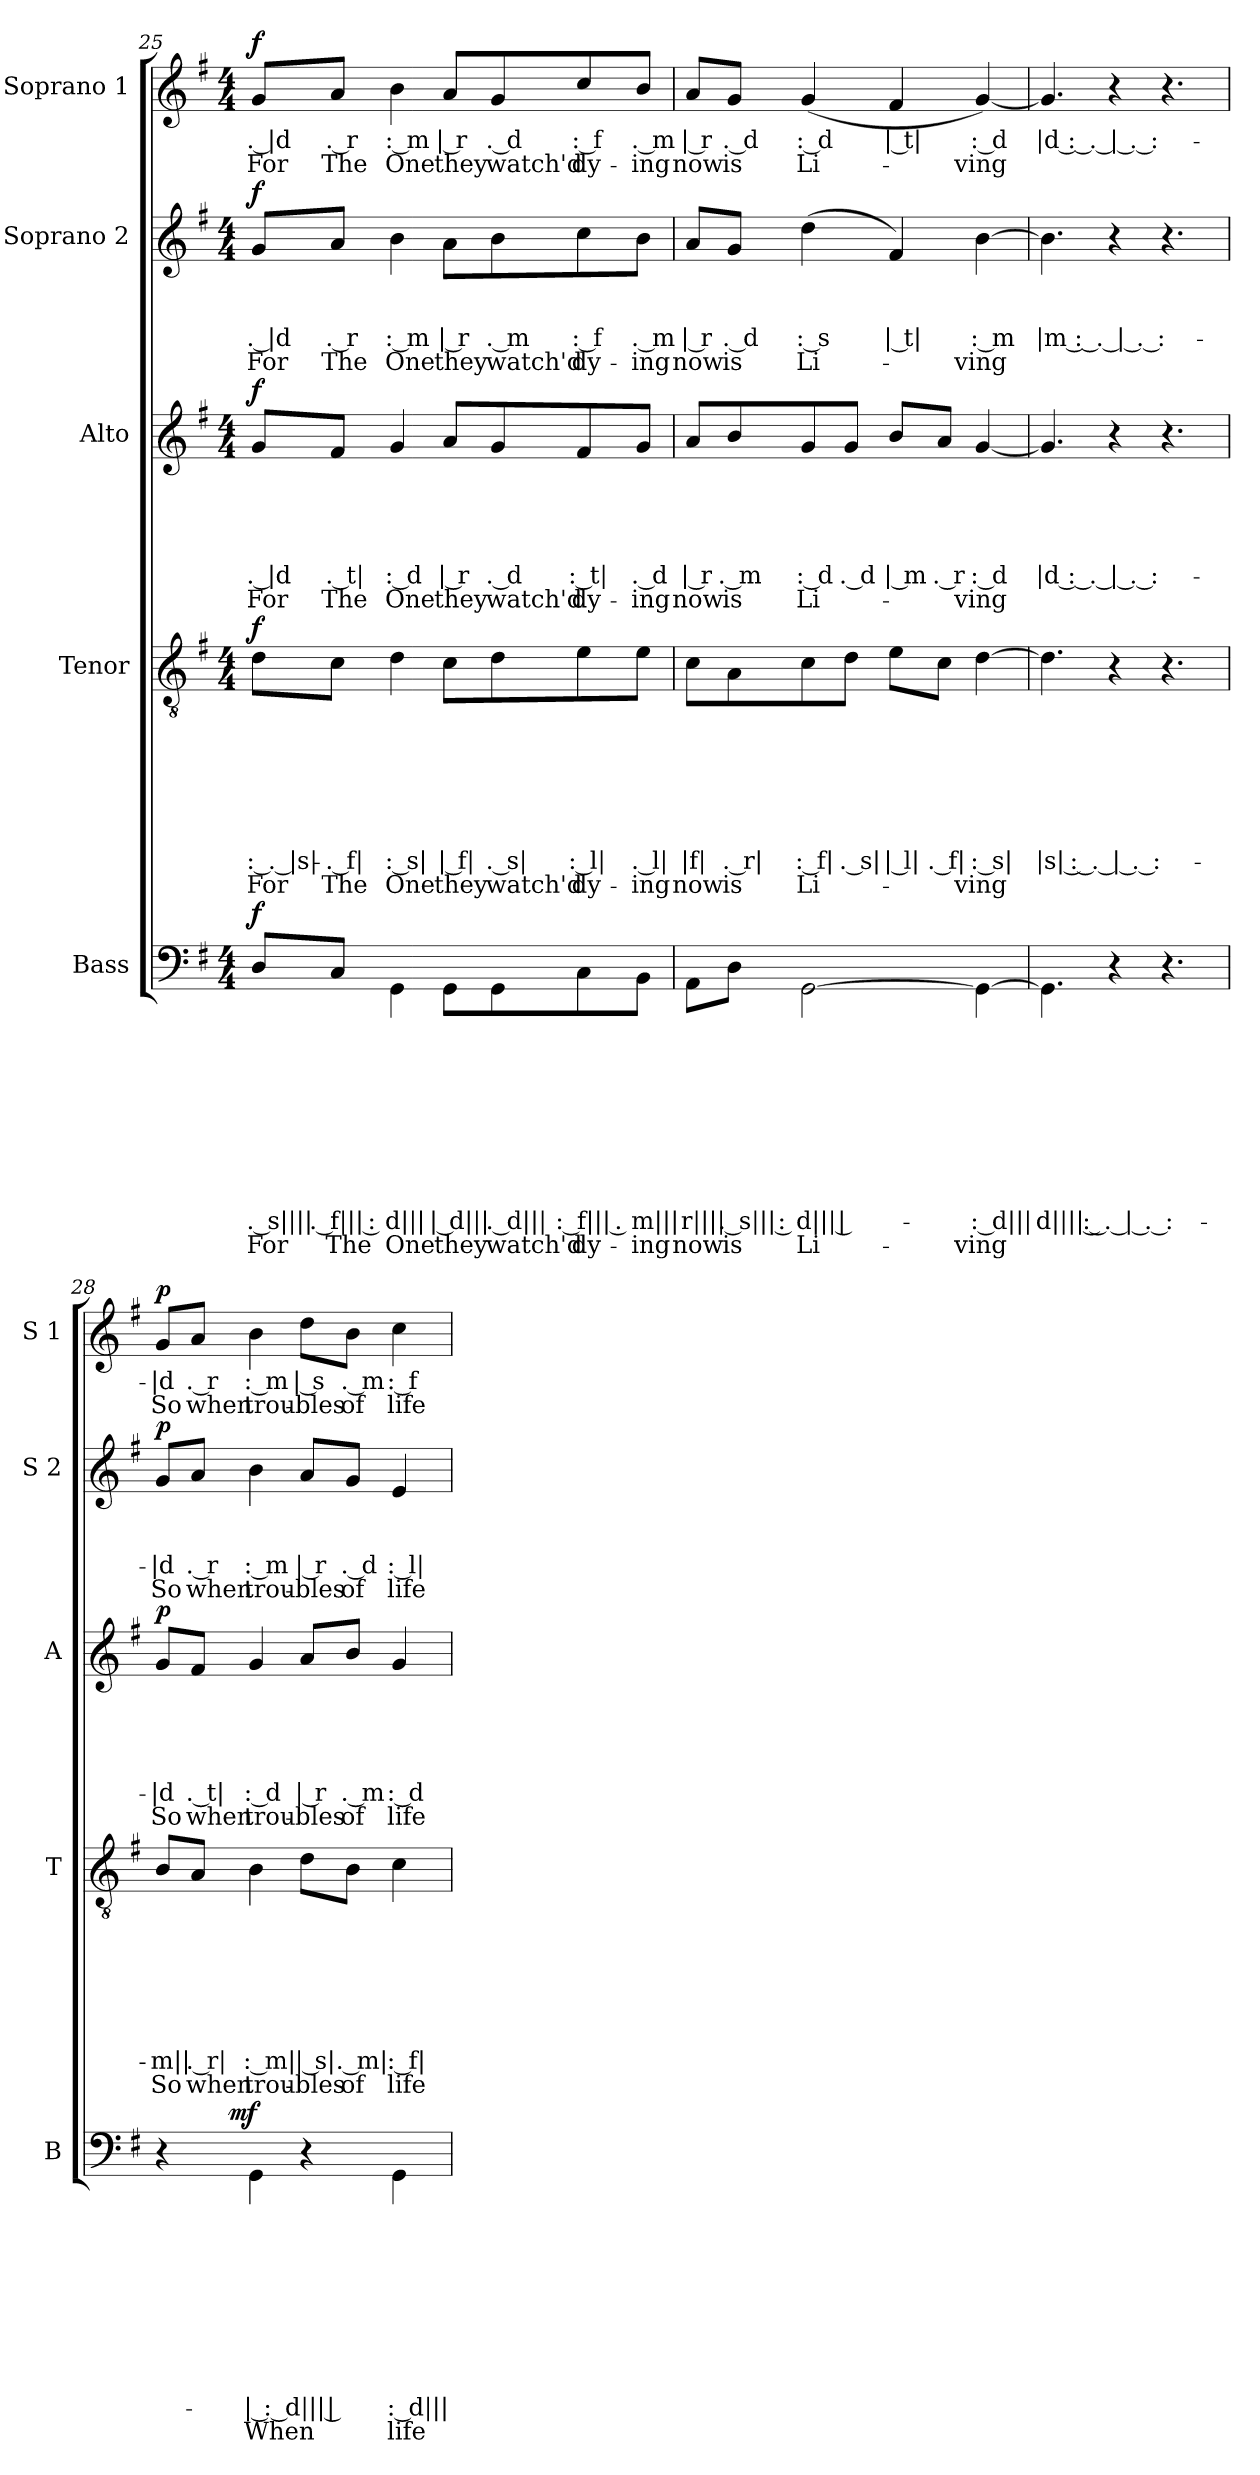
**kern	**text	**text	**text	**text	**text	**text	**text	**text	**text	**text	**dynam	**kern	**text	**text	**text	**text	**text	**text	**text	**text	**dynam	**kern	**text	**text	**text	**text	**text	**text	**dynam	**kern	**text	**text	**text	**text	**dynam	**kern	**text	**text	**dynam
*part5	*part5	*part5	*part5	*part5	*part5	*part5	*part5	*part5	*part5	*part5	*part5	*part4	*part4	*part4	*part4	*part4	*part4	*part4	*part4	*part4	*part4	*part3	*part3	*part3	*part3	*part3	*part3	*part3	*part3	*part2	*part2	*part2	*part2	*part2	*part2	*part1	*part1	*part1	*part1
*staff5	*staff5	*staff5	*staff5	*staff5	*staff5	*staff5	*staff5	*staff5	*staff5	*staff5	*staff5	*staff4	*staff4	*staff4	*staff4	*staff4	*staff4	*staff4	*staff4	*staff4	*staff4	*staff3	*staff3	*staff3	*staff3	*staff3	*staff3	*staff3	*staff3	*staff2	*staff2	*staff2	*staff2	*staff2	*staff2	*staff1	*staff1	*staff1	*staff1
*I"Bass	*	*	*	*	*	*	*	*	*	*	*	*I"Tenor	*	*	*	*	*	*	*	*	*	*I"Alto	*	*	*	*	*	*	*	*I"Soprano 2	*	*	*	*	*	*I"Soprano 1	*	*	*
*I'B	*	*	*	*	*	*	*	*	*	*	*	*I'T	*	*	*	*	*	*	*	*	*	*I'A	*	*	*	*	*	*	*	*I'S 2	*	*	*	*	*	*I'S 1	*	*	*
*clefF4	*	*	*	*	*	*	*	*	*	*	*	*clefGv2	*	*	*	*	*	*	*	*	*	*clefG2	*	*	*	*	*	*	*	*clefG2	*	*	*	*	*	*clefG2	*	*	*
*k[f#]	*	*	*	*	*	*	*	*	*	*	*	*k[f#]	*	*	*	*	*	*	*	*	*	*k[f#]	*	*	*	*	*	*	*	*k[f#]	*	*	*	*	*	*k[f#]	*	*	*
*G:	*	*	*	*	*	*	*	*	*	*	*	*G:	*	*	*	*	*	*	*	*	*	*G:	*	*	*	*	*	*	*	*G:	*	*	*	*	*	*G:	*	*	*
*M4/4	*	*	*	*	*	*	*	*	*	*	*	*M4/4	*	*	*	*	*	*	*	*	*	*M4/4	*	*	*	*	*	*	*	*M4/4	*	*	*	*	*	*M4/4	*	*	*
=25	=25	=25	=25	=25	=25	=25	=25	=25	=25	=25	=25	=25	=25	=25	=25	=25	=25	=25	=25	=25	=25	=25	=25	=25	=25	=25	=25	=25	=25	=25	=25	=25	=25	=25	=25	=25	=25	=25	=25
!	!	!	!	!	!	!	!	!	!LO:LY:b:rj	!LO:LY:b:rj	!LO:DY:b	!	!	!	!	!	!	!	!LO:LY:b:rj	!LO:LY:b:rj	!LO:DY:a	!	!	!	!	!	!LO:LY:b:rj	!LO:LY:b:rj	!LO:DY:a	!	!	!	!LO:LY:b:rj	!LO:LY:b:rj	!LO:DY:a	!	!LO:LY:b:rj	!LO:LY:b:rj	!LO:DY:a
8D/L	.	.	.	.	.	.	.	.	-. s||||	For	f	8d\L	.	.	.	.	.	.	-: . |s|-	-For	f	8g/L	.	.	.	.	-. |d	For	f	8g/L	.	.	-. |d	For	f	8g/L	-. |d	For	f
!	!	!	!	!	!	!	!	!	!LO:LY:b:rj	!LO:LY:b:rj	!	!	!	!	!	!	!	!	!LO:LY:b:rj	!LO:LY:b:rj	!	!	!	!	!	!	!LO:LY:b:rj	!LO:LY:b:rj	!	!	!	!	!LO:LY:b:rj	!LO:LY:b:rj	!	!	!LO:LY:b:rj	!LO:LY:b:rj	!
8C/J	.	.	.	.	.	.	.	.	. f||| :	The	.	8c\J	.	.	.	.	.	.	-. f|	The	.	8f#/J	.	.	.	.	. t|	The	.	8a/J	.	.	. r	The	.	8a/J	. r	The	.
!	!	!	!	!	!	!	!	!	!LO:LY:b:rj	!LO:LY:b:rj	!	!	!	!	!	!	!	!	!LO:LY:b:rj	!LO:LY:b:rj	!	!	!	!	!	!	!LO:LY:b:rj	!LO:LY:b:rj	!	!	!	!	!LO:LY:b:rj	!LO:LY:b:rj	!	!	!LO:LY:b:rj	!LO:LY:b:rj	!
4GG\	.	.	.	.	.	.	.	.	d|||	One	.	4d\	.	.	.	.	.	.	: s|	One	.	4g/	.	.	.	.	: d	One	.	4b\	.	.	: m	One	.	4b\	: m	One	.
!	!	!	!	!	!	!	!	!	!LO:LY:b:rj	!LO:LY:b:rj	!	!	!	!	!	!	!	!	!LO:LY:b:rj	!LO:LY:b:rj	!	!	!	!	!	!	!LO:LY:b:rj	!LO:LY:b:rj	!	!	!	!	!LO:LY:b:rj	!LO:LY:b:rj	!	!	!LO:LY:b:rj	!LO:LY:b:rj	!
8GG\L	.	.	.	.	.	.	.	.	| d|||	they	.	8c\L	.	.	.	.	.	.	| f|	they	.	8a/L	.	.	.	.	| r	they	.	8a\L	.	.	| r	they	.	8a/L	| r	they	.
!	!	!	!	!	!	!	!	!	!LO:LY:b:rj	!LO:LY:b:rj	!	!	!	!	!	!	!	!	!LO:LY:b:rj	!LO:LY:b:rj	!	!	!	!	!	!	!LO:LY:b:rj	!LO:LY:b:rj	!	!	!	!	!LO:LY:b:rj	!LO:LY:b:rj	!	!	!LO:LY:b:rj	!LO:LY:b:rj	!
8GG\	.	.	.	.	.	.	.	.	. d|||	watch'd	.	8d\	.	.	.	.	.	.	. s|	watch'd	.	8g/	.	.	.	.	. d	watch'd	.	8b\	.	.	. m	watch'd	.	8g/	. d	watch'd	.
!	!	!	!	!	!	!	!	!	!LO:LY:b:rj	!LO:LY:b:rj	!	!	!	!	!	!	!	!	!LO:LY:b:rj	!LO:LY:b:rj	!	!	!	!	!	!	!LO:LY:b:rj	!LO:LY:b:rj	!	!	!	!	!LO:LY:b:rj	!LO:LY:b:rj	!	!	!LO:LY:b:rj	!LO:LY:b:rj	!
8C\	.	.	.	.	.	.	.	.	: f||| .	dy-	.	8e\	.	.	.	.	.	.	: l|	dy-	.	8f#/	.	.	.	.	: t|	dy-	.	8cc\	.	.	: f	dy-	.	8cc/	: f	dy-	.
!	!	!	!	!	!	!	!	!	!LO:LY:b:rj	!LO:LY:b:rj	!	!	!	!	!	!	!	!	!LO:LY:b:rj	!LO:LY:b:rj	!	!	!	!	!	!	!LO:LY:b:rj	!LO:LY:b:rj	!	!	!	!	!LO:LY:b:rj	!LO:LY:b:rj	!	!	!LO:LY:b:rj	!LO:LY:b:rj	!
8BB\J	.	.	.	.	.	.	.	.	m|||	-ing	.	8e\J	.	.	.	.	.	.	. l|	-ing	.	8g/J	.	.	.	.	. d	-ing	.	8b\J	.	.	. m	-ing	.	8b/J	. m	-ing	.
=26	=26	=26	=26	=26	=26	=26	=26	=26	=26	=26	=26	=26	=26	=26	=26	=26	=26	=26	=26	=26	=26	=26	=26	=26	=26	=26	=26	=26	=26	=26	=26	=26	=26	=26	=26	=26	=26	=26	=26
!	!	!	!	!	!	!	!	!	!LO:LY:b:rj	!LO:LY:b:rj	!	!	!	!	!	!	!	!	!LO:LY:b:rj	!LO:LY:b:rj	!	!	!	!	!	!	!LO:LY:b:rj	!LO:LY:b:rj	!	!	!	!	!LO:LY:b:rj	!LO:LY:b:rj	!	!	!LO:LY:b:rj	!LO:LY:b:rj	!
8AA\L	.	.	.	.	.	.	.	.	r||||	now	.	8c\L	.	.	.	.	.	.	|f|	now	.	8a/L	.	.	.	.	| r	now	.	8a/L	.	.	| r	now	.	8a/L	| r	now	.
!	!	!	!	!	!	!	!	!	!LO:LY:b:rj	!LO:LY:b:rj	!	!	!	!	!	!	!	!	!LO:LY:b:rj	!LO:LY:b:rj	!	!	!	!	!	!	!LO:LY:b:rj	!LO:LY:b:rj	!	!	!	!	!LO:LY:b:rj	!LO:LY:b:rj	!	!	!LO:LY:b:rj	!LO:LY:b:rj	!
8D\J	.	.	.	.	.	.	.	.	. s||| :	is	.	8A\	.	.	.	.	.	.	. r|	is	.	8b/	.	.	.	.	. m	is	.	8g/J	.	.	. d	is	.	8g/J	. d	is	.
!	!	!	!	!	!	!	!	!	!LO:LY:b:rj	!LO:LY:b:rj	!	!	!	!	!	!	!	!	!LO:LY:b:rj	!LO:LY:b:rj	!	!	!	!	!	!	!LO:LY:b:rj	!LO:LY:b:rj	!	!	!	!	!LO:LY:b:rj	!LO:LY:b:rj	!	!	!LO:LY:b:rj	!LO:LY:b:rj	!
[>2GG\	.	.	.	.	.	.	.	.	d||| |-	Li-	.	8c\	.	.	.	.	.	.	: f|	Li-	.	8g/	.	.	.	.	: d	Li-	.	(>4dd\	.	.	: s	Li-	.	(<4g/	: d	Li-	.
!	!	!	!	!	!	!	!	!	!	!	!	!	!	!	!	!	!	!	!LO:LY:b:rj	!	!	!	!	!	!	!	!LO:LY:b:rj	!	!	!	!	!	!	!	!	!	!	!	!
.	.	.	.	.	.	.	.	.	.	.	.	8d\J	.	.	.	.	.	.	. s|	.	.	8g/J	.	.	.	.	. d	.	.	.	.	.	.	.	.	.	.	.	.
!	!	!	!	!	!	!	!	!	!	!	!	!	!	!	!	!	!	!	!LO:LY:b:rj	!	!	!	!	!	!	!	!LO:LY:b:rj	!	!	!	!	!	!LO:LY:b:rj	!	!	!	!LO:LY:b:rj	!	!
.	.	.	.	.	.	.	.	.	.	.	.	8e\L	.	.	.	.	.	.	| l|	.	.	8b/L	.	.	.	.	| m	.	.	4f#/)	.	.	| t|	.	.	4f#/	| t|	.	.
!	!	!	!	!	!	!	!	!	!	!	!	!	!	!	!	!	!	!	!LO:LY:b:rj	!	!	!	!	!	!	!	!LO:LY:b:rj	!	!	!	!	!	!	!	!	!	!	!	!
.	.	.	.	.	.	.	.	.	.	.	.	8c\J	.	.	.	.	.	.	. f|	.	.	8a/J	.	.	.	.	. r	.	.	.	.	.	.	.	.	.	.	.	.
!	!	!	!	!	!	!	!	!	!LO:LY:b:rj	!LO:LY:b:rj	!	!	!	!	!	!	!	!	!LO:LY:b:rj	!LO:LY:b:rj	!	!	!	!	!	!	!LO:LY:b:rj	!LO:LY:b:rj	!	!	!	!	!LO:LY:b:rj	!LO:LY:b:rj	!	!	!LO:LY:b:rj	!LO:LY:b:rj	!
4GG\_	.	.	.	.	.	.	.	.	-: d|||	-ving	.	[>4d\	.	.	.	.	.	.	: s|	-ving	.	[<4g/	.	.	.	.	: d	-ving	.	[>4b\	.	.	: m	-ving	.	[<4g/)	: d	-ving	.
=27	=27	=27	=27	=27	=27	=27	=27	=27	=27	=27	=27	=27	=27	=27	=27	=27	=27	=27	=27	=27	=27	=27	=27	=27	=27	=27	=27	=27	=27	=27	=27	=27	=27	=27	=27	=27	=27	=27	=27
!	!	!	!	!	!	!	!	!	!LO:LY:b:rj	!	!	!	!	!	!	!	!	!	!LO:LY:b:rj	!	!	!	!	!	!	!	!LO:LY:b:rj	!	!	!	!	!	!LO:LY:b:rj	!	!	!	!LO:LY:b:rj	!	!
4.GG\]	.	.	.	.	.	.	.	.	d|||| : . | . :-	.	.	4.d\]	.	.	.	.	.	.	|s| : . | . :-	.	.	4.g/]	.	.	.	.	|d : . | . :-	.	.	4.b\]	.	.	|m : . | . :-	.	.	4.g/]	|d : . | . :-	.	.
4r	.	.	.	.	.	.	.	.	.	.	.	4r	.	.	.	.	.	.	.	.	.	4r	.	.	.	.	.	.	.	4r	.	.	.	.	.	4r	.	.	.
4.r	.	.	.	.	.	.	.	.	.	.	.	4.r	.	.	.	.	.	.	.	.	.	4.r	.	.	.	.	.	.	.	4.r	.	.	.	.	.	4.r	.	.	.
!!LO:PB:g=z
=28	=28	=28	=28	=28	=28	=28	=28	=28	=28	=28	=28	=28	=28	=28	=28	=28	=28	=28	=28	=28	=28	=28	=28	=28	=28	=28	=28	=28	=28	=28	=28	=28	=28	=28	=28	=28	=28	=28	=28
!	!	!	!	!	!	!	!	!	!	!	!	!	!	!	!	!	!	!	!LO:LY:b:rj	!LO:LY:b:rj	!	!	!	!	!	!	!LO:LY:b:rj	!LO:LY:b:rj	!LO:DY:a	!	!	!	!LO:LY:b:rj	!LO:LY:b:rj	!LO:DY:a	!	!LO:LY:b:rj	!LO:LY:b:rj	!LO:DY:a
*^	*	*	*	*	*	*	*	*	*	*	*	*	*	*	*	*	*	*	*	*	*	*	*	*	*	*	*	*	*	*	*	*	*	*	*	*	*	*	*
4r	8..ryy	.	.	.	.	.	.	.	.	.	.	.	8B/L	.	.	.	.	.	.	-m||	So	.	8g/L	.	.	.	.	-|d	So	p	8g/L	.	.	-|d	So	p	8g/L	-|d	So	p
!	!	!	!	!	!	!	!	!	!	!	!	!	!	!	!	!	!	!	!	!LO:LY:b:rj	!LO:LY:b:rj	!	!	!	!	!	!	!LO:LY:b:rj	!LO:LY:b:rj	!	!	!	!	!LO:LY:b:rj	!LO:LY:b:rj	!	!	!LO:LY:b:rj	!LO:LY:b:rj	!
.	.	.	.	.	.	.	.	.	.	.	.	.	8A/J	.	.	.	.	.	.	. r|	when	.	8f#/J	.	.	.	.	. t|	when	.	8a/J	.	.	. r	when	.	8a/J	. r	when	.
!	!	!	!	!	!	!	!	!	!	!	!	!LO:DY:b	!	!	!	!	!	!	!	!	!	!	!	!	!	!	!	!	!	!	!	!	!	!	!	!	!	!	!	!
.	2ryy	.	.	.	.	.	.	.	.	.	.	mf	.	.	.	.	.	.	.	.	.	.	.	.	.	.	.	.	.	.	.	.	.	.	.	.	.	.	.	.
!	!	!	!	!	!	!	!	!	!	!LO:LY:b:rj	!LO:LY:b:rj	!	!	!	!	!	!	!	!	!LO:LY:b:rj	!LO:LY:b:rj	!	!	!	!	!	!	!LO:LY:b:rj	!LO:LY:b:rj	!	!	!	!	!LO:LY:b:rj	!LO:LY:b:rj	!	!	!LO:LY:b:rj	!LO:LY:b:rj	!
4GG\	.	.	.	.	.	.	.	.	.	-| : d||| |	When	.	4B\	.	.	.	.	.	.	: m|	trou-	.	4g/	.	.	.	.	: d	trou-	.	4b\	.	.	: m	trou-	.	4b\	: m	trou-	.
!	!	!	!	!	!	!	!	!	!	!	!	!	!	!	!	!	!	!	!	!LO:LY:b:rj	!LO:LY:b:rj	!	!	!	!	!	!	!LO:LY:b:rj	!LO:LY:b:rj	!	!	!	!	!LO:LY:b:rj	!LO:LY:b:rj	!	!	!LO:LY:b:rj	!LO:LY:b:rj	!
4r	.	.	.	.	.	.	.	.	.	.	.	.	8d\L	.	.	.	.	.	.	| s|	-bles	.	8a/L	.	.	.	.	| r	-bles	.	8a/L	.	.	| r	-bles	.	8dd\L	| s	-bles	.
!	!	!	!	!	!	!	!	!	!	!	!	!	!	!	!	!	!	!	!	!LO:LY:b:rj	!LO:LY:b:rj	!	!	!	!	!	!	!LO:LY:b:rj	!LO:LY:b:rj	!	!	!	!	!LO:LY:b:rj	!LO:LY:b:rj	!	!	!LO:LY:b:rj	!LO:LY:b:rj	!
.	.	.	.	.	.	.	.	.	.	.	.	.	8B\J	.	.	.	.	.	.	. m|	of	.	8b/J	.	.	.	.	. m	of	.	8g/J	.	.	. d	of	.	8b\J	. m	of	.
.	4ryy	.	.	.	.	.	.	.	.	.	.	.	.	.	.	.	.	.	.	.	.	.	.	.	.	.	.	.	.	.	.	.	.	.	.	.	.	.	.	.
!	!	!	!	!	!	!	!	!	!	!LO:LY:b:rj	!LO:LY:b:rj	!	!	!	!	!	!	!	!	!LO:LY:b:rj	!LO:LY:b:rj	!	!	!	!	!	!	!LO:LY:b:rj	!LO:LY:b:rj	!	!	!	!	!LO:LY:b:rj	!LO:LY:b:rj	!	!	!LO:LY:b:rj	!LO:LY:b:rj	!
4GG\	.	.	.	.	.	.	.	.	.	: d|||	life	.	4c\	.	.	.	.	.	.	: f|	life	.	4g/	.	.	.	.	: d	life	.	4e/	.	.	: l|	life	.	4cc\	: f	life	.
.	32ryy	.	.	.	.	.	.	.	.	.	.	.	.	.	.	.	.	.	.	.	.	.	.	.	.	.	.	.	.	.	.	.	.	.	.	.	.	.	.	.
*v	*v	*	*	*	*	*	*	*	*	*	*	*	*	*	*	*	*	*	*	*	*	*	*	*	*	*	*	*	*	*	*	*	*	*	*	*	*	*	*	*
=	=	=	=	=	=	=	=	=	=	=	=	=	=	=	=	=	=	=	=	=	=	=	=	=	=	=	=	=	=	=	=	=	=	=	=	=	=	=	=
*-	*-	*-	*-	*-	*-	*-	*-	*-	*-	*-	*-	*-	*-	*-	*-	*-	*-	*-	*-	*-	*-	*-	*-	*-	*-	*-	*-	*-	*-	*-	*-	*-	*-	*-	*-	*-	*-	*-	*-
